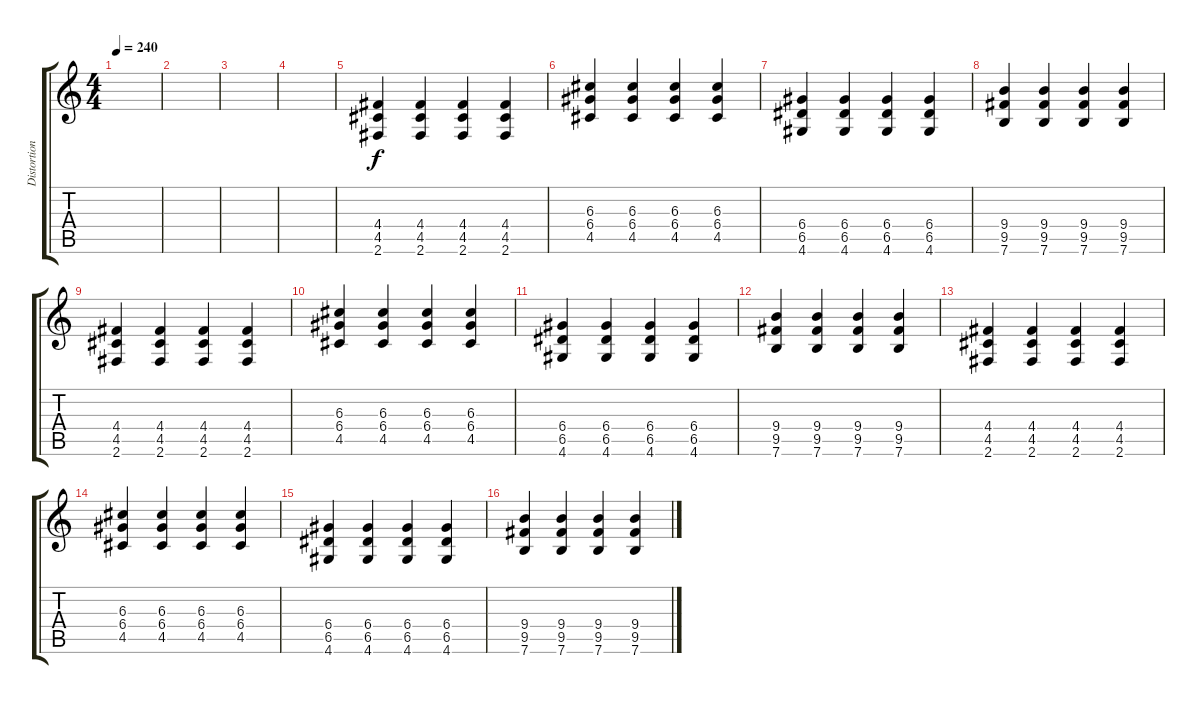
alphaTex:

\track ("Distortion Guitar" "Distortion") {instrument overdrivenguitar}
\staff {score tabs}
\tuning (E4 B3 G3 D3 A2 E2) {hide}
\ts (4 4)
\tempo 240
\clef g2
\ks c
|
|
|
|
(4.4 4.5 2.6).4 (4.4 4.5 2.6).4 (4.4 4.5 2.6).4 (4.4 4.5 2.6).4 |
(6.3 6.4 4.5).4 (6.3 6.4 4.5).4 (6.3 6.4 4.5).4 (6.3 6.4 4.5).4 |
(6.4 6.5 4.6).4 (6.4 6.5 4.6).4 (6.4 6.5 4.6).4 (6.4 6.5 4.6).4 |
(9.4 9.5 7.6).4 (9.4 9.5 7.6).4 (9.4 9.5 7.6).4 (9.4 9.5 7.6).4 |
(4.4 4.5 2.6).4 (4.4 4.5 2.6).4 (4.4 4.5 2.6).4 (4.4 4.5 2.6).4 |
(6.3 6.4 4.5).4 (6.3 6.4 4.5).4 (6.3 6.4 4.5).4 (6.3 6.4 4.5).4 |
(6.4 6.5 4.6).4 (6.4 6.5 4.6).4 (6.4 6.5 4.6).4 (6.4 6.5 4.6).4 |
(9.4 9.5 7.6).4 (9.4 9.5 7.6).4 (9.4 9.5 7.6).4 (9.4 9.5 7.6).4 |
(4.4 4.5 2.6).4 (4.4 4.5 2.6).4 (4.4 4.5 2.6).4 (4.4 4.5 2.6).4 |
(6.3 6.4 4.5).4 (6.3 6.4 4.5).4 (6.3 6.4 4.5).4 (6.3 6.4 4.5).4 |
(6.4 6.5 4.6).4 (6.4 6.5 4.6).4 (6.4 6.5 4.6).4 (6.4 6.5 4.6).4 |
(9.4 9.5 7.6).4 (9.4 9.5 7.6).4 (9.4 9.5 7.6).4 (9.4 9.5 7.6).4
